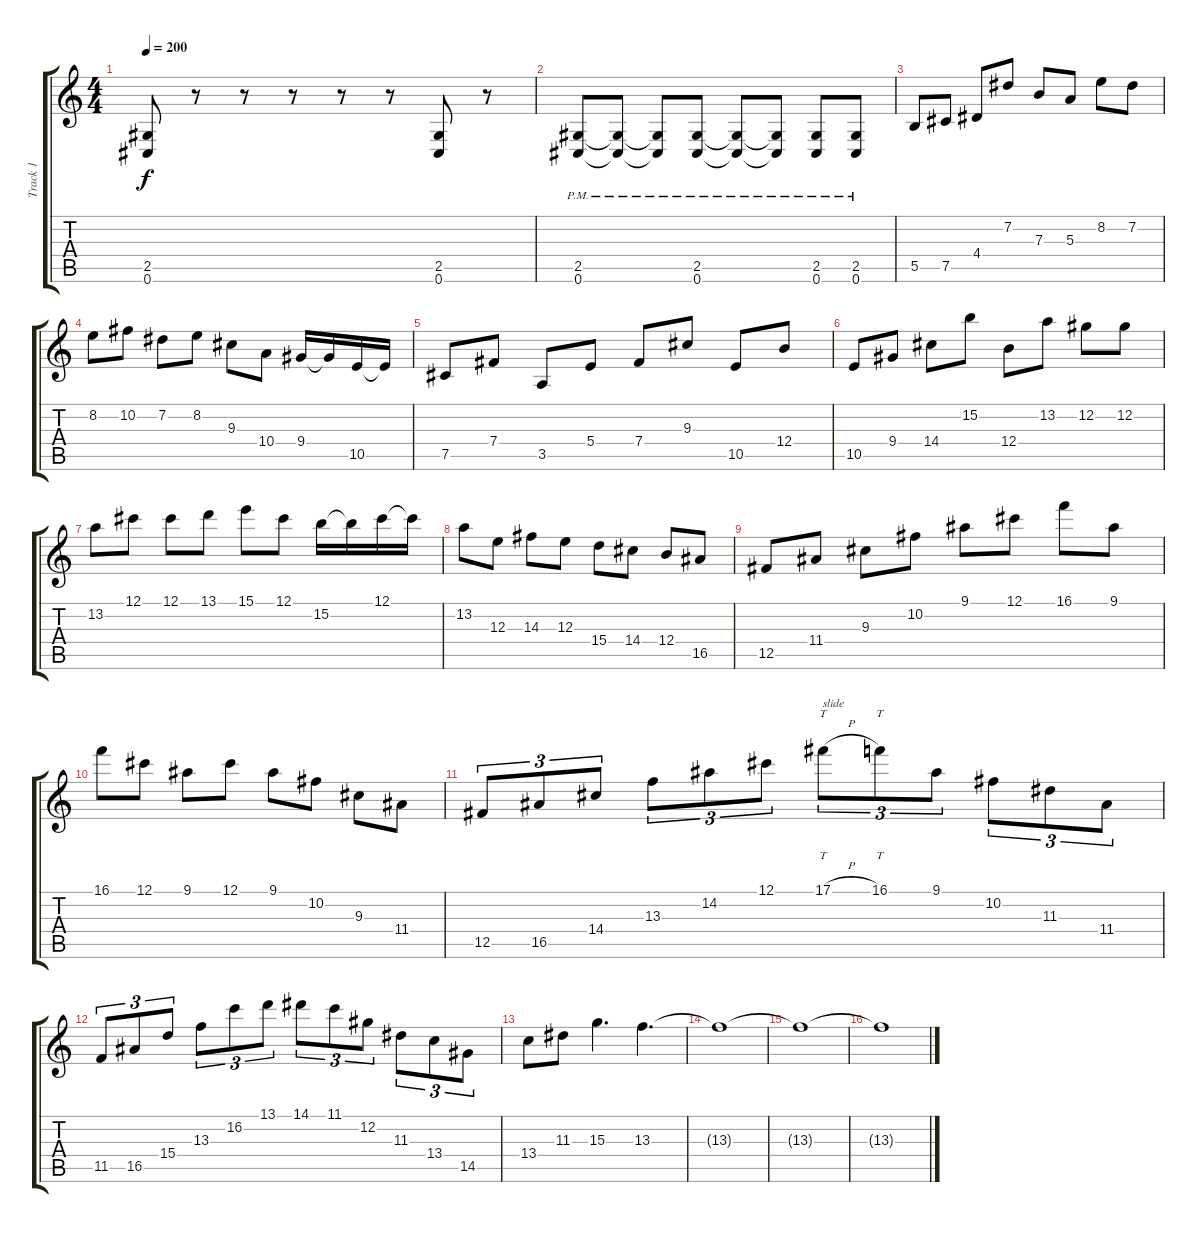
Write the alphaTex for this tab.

\track ("Track 1" "Track 1") {instrument distortionguitar}
\staff {score tabs}
\tuning (Db4 Ab3 E3 B2 Gb2 Db2) {hide}
\ts (4 4)
\tempo 200
\clef g2
\ks c
(2.5 0.6).8{dy f} r.8 r.8 r.8 r.8 r.8 (2.5 0.6).8 r.8 |
(2.5{pm} 0.6{pm}).8 (2.5{pm t} 0.6{pm t}).8 (2.5{pm t} 0.6{pm t}).8 (2.5{pm} 0.6{pm}).8 (2.5{pm t} 0.6{pm t}).8 (2.5{pm t} 0.6{pm t}).8 (2.5{pm} 0.6{pm}).8 (2.5{pm} 0.6{pm}).8 |
5.5.8 7.5.8 4.4.8 7.2.8 7.3.8 5.3.8 8.2.8 7.2.8 |
8.2.8 10.2.8 7.2.8 8.2.8 9.3.8 10.4.8 9.4.16 9.4{t}.16 10.5.16 10.5{t}.16 |
7.5.8 7.4.8 3.5.8 5.4.8 7.4.8 9.3.8 10.5.8 12.4.8 |
10.5.8 9.4.8 14.4.8 15.2.8 12.4.8 13.2.8 12.2.8 12.2.8 |
13.2.8 12.1.8 12.1.8 13.1.8 15.1.8 12.1.8 15.2.16 15.2{t}.16 12.1.16 12.1{t}.16 |
13.2.8 12.3.8 14.3.8 12.3.8 15.4.8 14.4.8 12.4.8 16.5.8 |
12.5.8 11.4.8 9.3.8 10.2.8 9.1.8 12.1.8 16.1.8 9.1.8 |
16.1.8 12.1.8 9.1.8 12.1.8 9.1.8 10.2.8 9.3.8 11.4.8 |
12.5.8{tu (3 2)} 16.5.8{tu (3 2)} 14.4.8{tu (3 2)} 13.3.8{tu (3 2)} 14.2.8{tu (3 2)} 12.1.8{tu (3 2)} 17.1{h}.8{tt tu (3 2) txt "slide"} 16.1.8{tt tu (3 2)} 9.1.8{tu (3 2)} 10.2.8{tu (3 2)} 11.3.8{tu (3 2)} 11.4.8{tu (3 2)} |
11.5.8{tu (3 2)} 16.5.8{tu (3 2)} 15.4.8{tu (3 2)} 13.3.8{tu (3 2)} 16.2.8{tu (3 2)} 13.1.8{tu (3 2)} 14.1.8{tu (3 2)} 11.1.8{tu (3 2)} 12.2.8{tu (3 2)} 11.3.8{tu (3 2)} 13.4.8{tu (3 2)} 14.5.8{tu (3 2)} |
13.4.8 11.3.8 15.3.4{d} 13.3.4{d} |
13.3{t}.1{volume 0} |
13.3{t}.1 |
13.3{t}.1
